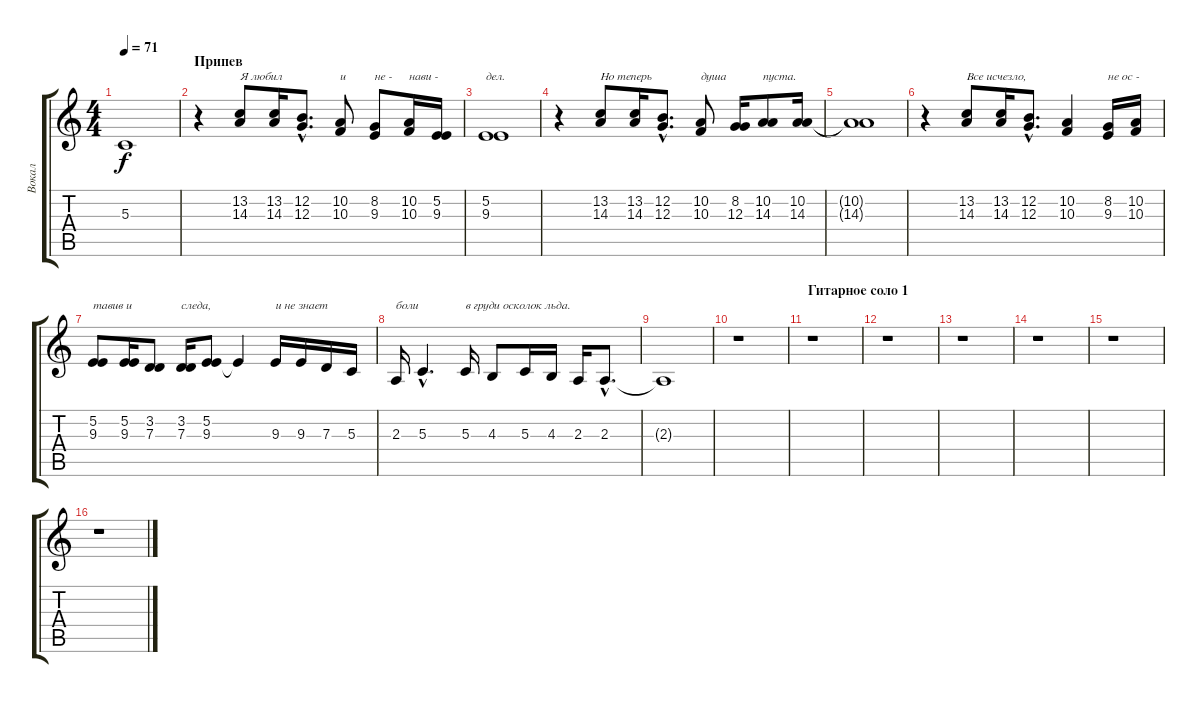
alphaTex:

\track ("Вокал" "Вокал") {instrument acousticgrandpiano}
\staff {score tabs}
\tuning (E4 B3 G3 D3 A2 E2) {hide}
\ts (4 4)
\tempo 71
\clef g2
\ks c
5.3{t}.1{dy f} |
\section ("" "Припев")
r.4 (13.2 14.3).8{txt "Я любил"} (13.2 14.3).16 (12.2{hac} 12.3{hac}).8{d} (10.2 10.3).8{txt "и"} (8.2 9.3).8{txt "не -"} (10.2 10.3).16{txt "нави -"} (5.2 9.3).16 |
(5.2 9.3).1{txt "дел."} |
r.4 (13.2 14.3).8{txt "Но теперь"} (13.2 14.3).16 (12.2{hac} 12.3{hac}).8{d} (10.2 10.3).8{txt "душа"} (8.2 12.3).16 (10.2 14.3).8{txt "пуста."} (10.2 14.3).16 |
(10.2{t} 14.3{t}).1 |
r.4 (13.2 14.3).8{txt "Все исчезло,"} (13.2 14.3).16 (12.2{hac} 12.3{hac}).8{d} (10.2 10.3).4 (8.2 9.3).16{txt "не ос -"} (10.2 10.3).16 |
(5.2 9.3).8{txt "тавив и"} (5.2 9.3).16 (3.2 7.3).8 (3.2 7.3).16{txt "следа,"} (5.2 9.3).8 9.3{t}.4 9.3.16{txt "и не знает"} 9.3.16 7.3.16 5.3.16 |
2.3.16{txt "боли"} 5.3{hac}.4{d} 5.3.16{txt "в груди осколок льда."} 4.3.8 5.3.16 4.3.16 2.3.16 2.3{hac}.8{d} |
2.3{t}.1 |
r.1 |
\section ("" "Гитарное соло 1")
r.1 |
r.1 |
r.1 |
r.1 |
r.1 |
r.1
